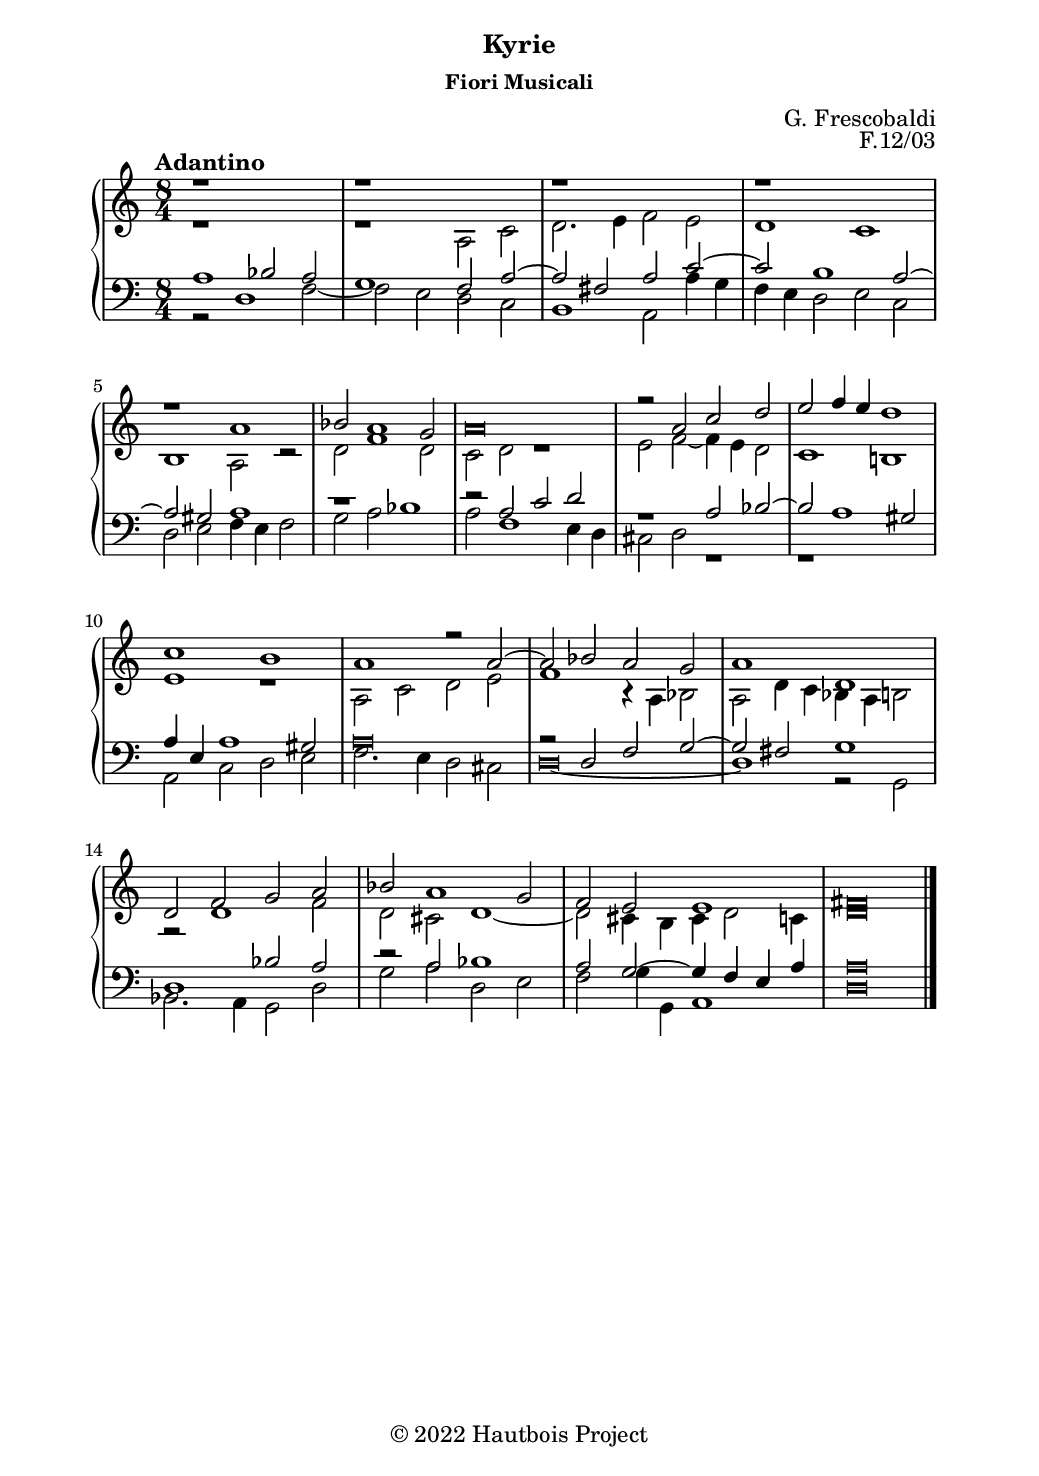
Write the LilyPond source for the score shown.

%! Title: KYRIE
%! Subtitle: de Fiori Musicali
%! Subsubtitle:
%! Type: raw
%! Status: done
%! Remark:

\version "2.22.1"
\include "italiano.ly"

%****************************************************************
% Start cut-&-pastable-section

%****************************************************************

\paper {
  % Set paper
  #(set-paper-size "b5")
  indent = 0\mm
  line-width = 145\mm
  ragged-right = ##f
  line-width = #(- line-width (* mm 3.000000) (* mm 1))
}

\layout {
  
}

%*****************************************
%  Set Header
%*****************************************
\header {
  %title = "KYRIE"
  subtitle = "Kyrie"
  subsubtitle = "Fiori Musicali"
  composer = "G. Frescobaldi"
  opus = "F.12/03"
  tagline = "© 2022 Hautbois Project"
}

%*****************************************
% Start Voice
% Write the voices here
%*****************************************
MyMeter = \time 8/4
MyTempo = \tempo "Adantino"
MyKey = \key do \major
PieceName = "KYRIE"

ManualI = \relative la' {
  % bar 1 - 4
  r1*2 | r1*2 | r1*2 | r1*2 |
  
  % bar 5 - 8
  r1 la1 | sib2 la1 sol2 |
  \once \override NoteHead.style = #'baroque
  la\breve*1 | 
  r2 la do re |
  
  % bar 9 - 12
  mi2 fa4 mi re1 | do1 si1 |
  la1 r2 la2~ | la sib la sol |
  
  % bar 13 - 16
  la1 re,1 | re2 fa sol la |
  sib la1 sol2 | fa mi mi1 |
  
  % bar additional
  \once \override NoteHead.style = #'baroque
  fad\breve*1 |
  
  \bar "|."
}

ManualII = \relative la {
  % bar 1 - 4
  r1*2 | r1 la2 do |
  re2. mi4 fa2 mi | re1 do1 |
  
  % bar 5 - 8
  si1 la2 r2 | re fa1 re2 |
  do2 re r1 | mi2 fa~ fa4 mi re2 |
  
  % bar 9 - 12
  do1 si! | mi r |
  la,2 do re mi | fa1 r4 la, sib2 |
  
  % bar 13 - 16
  la2 re4 do sib la si2 | r2 re1 fa2 |
  re dod re1~ | re2 dod4 si dod re2 do4 |
  
  % bar additional
  \once \override NoteHead.style = #'baroque
  re\breve*1 |
  
  \bar "|."
}

ManualIII = \relative la {
  % bar 1 - 4
  la1 sib2 la | sol1 fa2 la~ |
  la fad la do~ | do si1 la2~ |
  
  % bar 5 - 8
  la sold la1 | r1*2 |
  r2 la do re | r1 la2 sib~ |
  
  % bar 9 - 12
  sib2 la1 sold2 | la4 mi la1 sold2 |
  \once \override NoteHead.style = #'baroque
  la\breve*1 |
  r2 re, fa sol~ |
  
  % bar 13 - 16
  sol fad sol1 | re1 sib'2 la |
  r2 la sib1 | la2 sol~ sol4 fa mi la |
  
  % bar additional
  \once \override NoteHead.style = #'baroque
  la\breve*1 |
  
  \bar "|."
}

PedalI = \relative re {
  % bar 1 - 4
  r2 re1 fa2~ | fa mi re do |
  si1 la2 la'4 sol | fa mi re2 mi do |
  
  % bar 5 - 8
  re mi fa4 mi fa2 | sol la sib1 |
  la2 fa1 mi4 re | dod2 re r1 |
  
  % bar 9 - 12
  r1*2 | la2 do re mi |
  fa2. mi4 re2 dod |
  \once \override NoteHead.style = #'baroque
  re\breve*1~ |
  
  % bar 13 - 16
  re1 r2 sol, | sib2. la4 sol2 re' |
  sol la re, mi | fa sol4 sol, la1 |
  
  % bar additional
  \once \override NoteHead.style = #'baroque
  re\breve*1~ |
  
  \bar "|."
}

%*****************************************
%  Start Score
%*****************************************

%\markup { \vspace #1 }
\score {
  \header {
    %piece = \PieceName
  }
  \new PianoStaff <<
    \new Staff { 
      \clef "treble" 
      \MyTempo
      \MyKey
      \MyMeter
      <<
        \ManualI
        \\
        \ManualII
      >>
    }
    \new Staff { 
      \clef "bass" 
      \MyTempo
      \MyKey
      \MyMeter
      <<
        \ManualIII
        \\
        \PedalI
      >>
    }
  >>
}